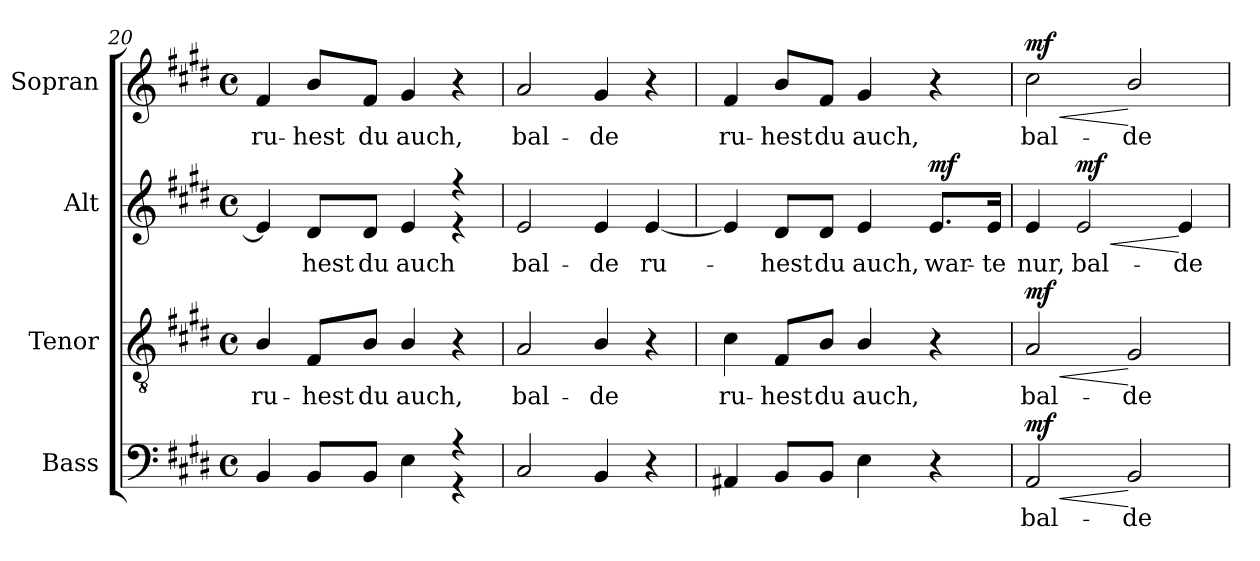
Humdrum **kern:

**kern	**text	**dynam	**kern	**text	**dynam	**kern	**text	**dynam	**kern	**text	**dynam
*part4	*part4	*part4	*part3	*part3	*part3	*part2	*part2	*part2	*part1	*part1	*part1
*staff4	*staff4	*staff4	*staff3	*staff3	*staff3	*staff2	*staff2	*staff2	*staff1	*staff1	*staff1
*I"Bass	*	*	*I"Tenor	*	*	*I"Alt	*	*	*I"Sopran	*	*
*I'B.	*	*	*I'T.	*	*	*I'A.	*	*	*I'S.	*	*
*clefF4	*	*	*clefGv2	*	*	*clefG2	*	*	*clefG2	*	*
*	*	*	*ITrd7c12	*	*	*	*	*	*	*	*
*k[f#c#g#d#]	*	*	*k[f#c#g#d#]	*	*	*k[f#c#g#d#]	*	*	*k[f#c#g#d#]	*	*
*E:	*	*	*E:	*	*	*E:	*	*	*E:	*	*
*M4/4	*	*	*M4/4	*	*	*M4/4	*	*	*M4/4	*	*
*met(c)	*	*	*met(c)	*	*	*met(c)	*	*	*met(c)	*	*
=20	=20	=20	=20	=20	=20	=20	=20	=20	=20	=20	=20
*^	*	*	*	*	*	*	*	*	*	*	*
!	!	!	!	!	!LO:LY:b:color=#000000	!	!	!	!	!	!	!
*	*	*	*	*	*	*	*^	*	*	*	*	*
!	!	!	!	!	!	!	!	!	!	!	!	!LO:LY:b:color=#000000	!
4BBi/	2.ryy	.	.	4BBi/	ru-	.	4ei/]	2.ryy	.	.	4f#i/	ru-	.
!	!	!	!	!	!LO:LY:b:color=#000000	!	!	!	!	!	!	!	!
!	!	!	!	!	!	!	!	!	!LO:LY:b:color=#000000	!	!	!	!
!	!	!	!	!	!	!	!	!	!	!	!	!LO:LY:b:color=#000000	!
8BBi/L	.	.	.	8FF#i/L	-hest	.	8d#i/L	.	-hest	.	8bi/L	-hest	.
!	!	!	!	!	!LO:LY:b:color=#000000	!	!	!	!	!	!	!	!
!	!	!	!	!	!	!	!	!	!LO:LY:b:color=#000000	!	!	!	!
!	!	!	!	!	!	!	!	!	!	!	!	!LO:LY:b:color=#000000	!
8BBi/J	.	.	.	8BBi/J	du	.	8d#i/J	.	du	.	8f#i/J	du	.
!	!	!	!	!	!LO:LY:b:color=#000000	!	!	!	!	!	!	!	!
!	!	!	!	!	!	!	!	!	!LO:LY:b:color=#000000	!	!	!	!
!	!	!	!	!	!	!	!	!	!	!	!	!LO:LY:b:color=#000000	!
4Ei\	.	.	.	4BBi/	auch,	.	4ei/	.	auch	.	4g#i/	auch,	.
4r	4r	.	.	4r	.	.	4r	4r	.	.	4r	.	.
*v	*v	*	*	*	*	*	*v	*v	*	*	*	*	*
!!LO:LB:g=z
=21	=21	=21	=21	=21	=21	=21	=21	=21	=21	=21	=21
*^	*	*	*	*	*	*^	*	*	*	*	*
!	!	!	!	!	!LO:LY:b:color=#000000	!	!	!	!	!	!	!	!
*v	*v	*	*	*	*	*	*v	*v	*	*	*	*	*
*^	*	*	*	*	*	*^	*	*	*	*	*
!	!	!	!	!	!	!	!	!	!LO:LY:b:color=#000000	!	!	!	!
*v	*v	*	*	*	*	*	*v	*v	*	*	*	*	*
*^	*	*	*	*	*	*^	*	*	*	*	*
!	!	!	!	!	!	!	!	!	!	!	!	!LO:LY:b:color=#000000	!
*v	*v	*	*	*	*	*	*v	*v	*	*	*	*	*
2C#i/	.	.	2AAi/	bal-	.	2ei/	bal-	.	2ai/	bal-	.
!	!	!	!	!LO:LY:b:color=#000000	!	!	!	!	!	!	!
!	!	!	!	!	!	!	!LO:LY:b:color=#000000	!	!	!	!
!	!	!	!	!	!	!	!	!	!	!LO:LY:b:color=#000000	!
4BBi/	.	.	4BBi/	-de	.	4ei/	-de	.	4g#i/	-de	.
!	!	!	!	!	!	!	!LO:LY:b:color=#000000	!	!	!	!
4r	.	.	4r	.	.	[4ei/	ru-	.	4r	.	.
=22	=22	=22	=22	=22	=22	=22	=22	=22	=22	=22	=22
!	!	!	!	!LO:LY:b:color=#000000	!	!	!	!	!	!	!
!	!	!	!	!	!	!	!	!	!	!LO:LY:b:color=#000000	!
4AA#Xi/	.	.	4C#i\	ru-	.	4ei/]	.	.	4f#i/	ru-	.
!	!	!	!	!LO:LY:b:color=#000000	!	!	!	!	!	!	!
!	!	!	!	!	!	!	!LO:LY:b:color=#000000	!	!	!	!
!	!	!	!	!	!	!	!	!	!	!LO:LY:b:color=#000000	!
8BBi/L	.	.	8FF#i/L	-hest	.	8d#i/L	-hest	.	8bi/L	-hest	.
!	!	!	!	!LO:LY:b:color=#000000	!	!	!	!	!	!	!
!	!	!	!	!	!	!	!LO:LY:b:color=#000000	!	!	!	!
!	!	!	!	!	!	!	!	!	!	!LO:LY:b:color=#000000	!
8BBi/J	.	.	8BBi/J	du	.	8d#i/J	du	.	8f#i/J	du	.
!	!	!	!	!LO:LY:b:color=#000000	!	!	!	!	!	!	!
!	!	!	!	!	!	!	!LO:LY:b:color=#000000	!	!	!	!
!	!	!	!	!	!	!	!	!	!	!LO:LY:b:color=#000000	!
4Ei\	.	.	4BBi/	auch,	.	4ei/	auch,	.	4g#i/	auch,	.
!	!	!	!	!	!	!	!LO:LY:b:color=#000000	!	!	!	!
4r	.	.	4r	.	.	8.ei/L	war-	mf	4r	.	.
!	!	!	!	!	!	!	!LO:LY:b:color=#000000	!	!	!	!
.	.	.	.	.	.	16ei/Jk	-te	.	.	.	.
=23	=23	=23	=23	=23	=23	=23	=23	=23	=23	=23	=23
!	!LO:LY:b:color=#000000	!LO:HP:b	!	!	!	!	!	!	!	!	!
!	!	!	!	!LO:LY:b:color=#000000	!LO:HP:b	!	!	!	!	!	!
!	!	!	!	!	!	!	!LO:LY:b:color=#000000	!	!	!	!
!	!	!	!	!	!	!	!	!	!	!LO:LY:b:color=#000000	!LO:HP:b
2AAi/	bal-	< mf	2AAi/	bal-	< mf	4ei/	nur,	.	2cc#i\	bal-	< mf
!	!	!	!	!	!	!	!LO:LY:b:color=#000000	!LO:HP:b	!	!	!
.	.	.	.	.	.	2ei/	bal-	< mf	.	.	.
!	!LO:LY:b:color=#000000	!	!	!	!	!	!	!	!	!	!
!	!	!	!	!LO:LY:b:color=#000000	!	!	!	!	!	!	!
!	!	!	!	!	!	!	!	!	!	!LO:LY:b:color=#000000	!
2BBi/	-de	[	2GG#i/	-de	[	.	.	.	2bi/	-de	[
!	!	!	!	!	!	!	!LO:LY:b:color=#000000	!	!	!	!
.	.	.	.	.	.	4ei/	-de	[	.	.	.
=	=	=	=	=	=	=	=	=	=	=	=
*-	*-	*-	*-	*-	*-	*-	*-	*-	*-	*-	*-
